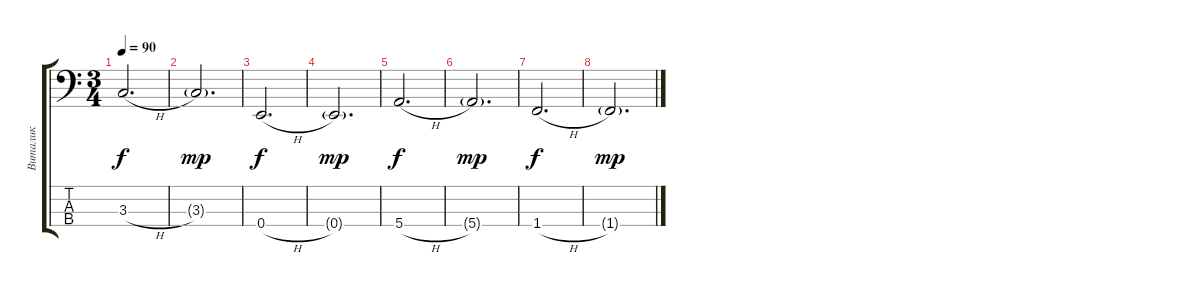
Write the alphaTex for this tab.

\track ("Виталик" "Виталик") {instrument fretlessbass}
\staff {score tabs}
\tuning (G2 D2 A1 E1) {hide}
\ts (3 4)
\tempo 90
\clef f4
\ks c
3.3{h}.2{d dy f} |
3.3{g}.2{d dy mp} |
0.4{h}.2{d dy f} |
0.4{g}.2{d dy mp} |
5.4{h}.2{d dy f} |
5.4{g}.2{d dy mp} |
1.4{h}.2{d dy f} |
1.4{g}.2{d dy mp}
